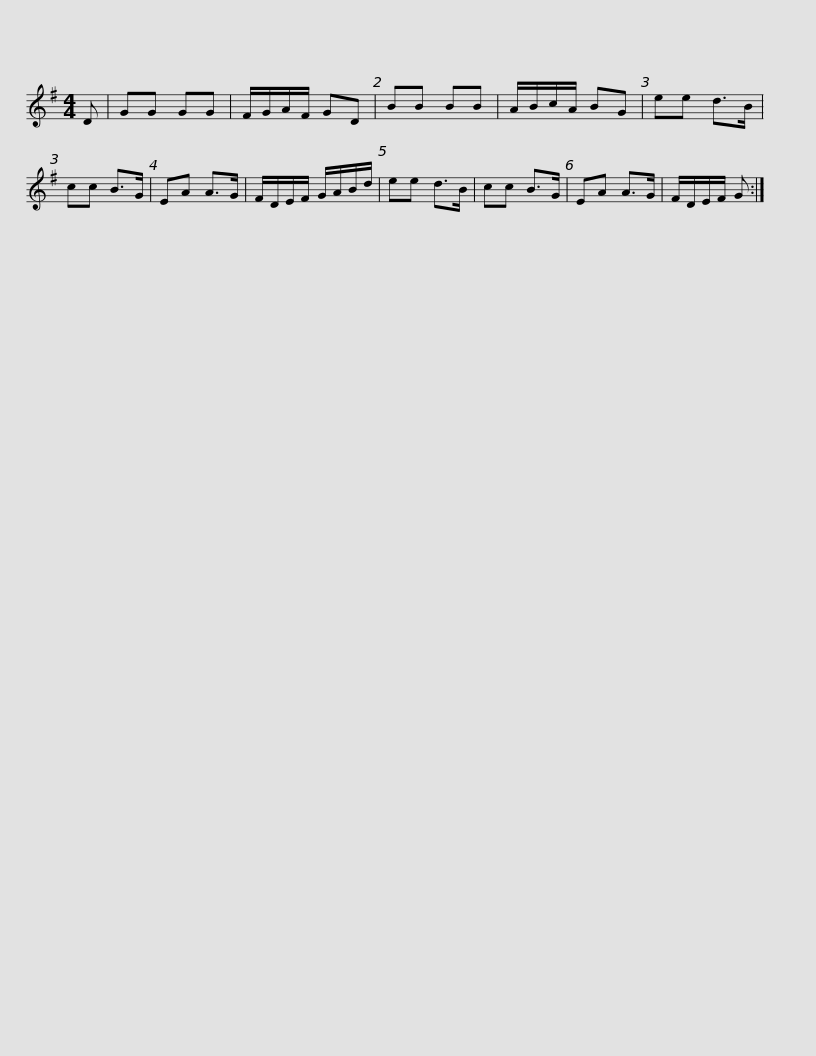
X:1
L:1/8
M:4/4
I:linebreak $
K:G
V:1 treble
V:1
 D | GG GG | F/G/A/F/ GD | BB BB | A/B/c/A/ BG | %5
 ee d>B | cc B>G | EA A>G | F/D/E/F/ G/A/B/d/ |$ ee d>B | %10
 cc B>G | EA A>G | F/D/E/F/ G :| %13
